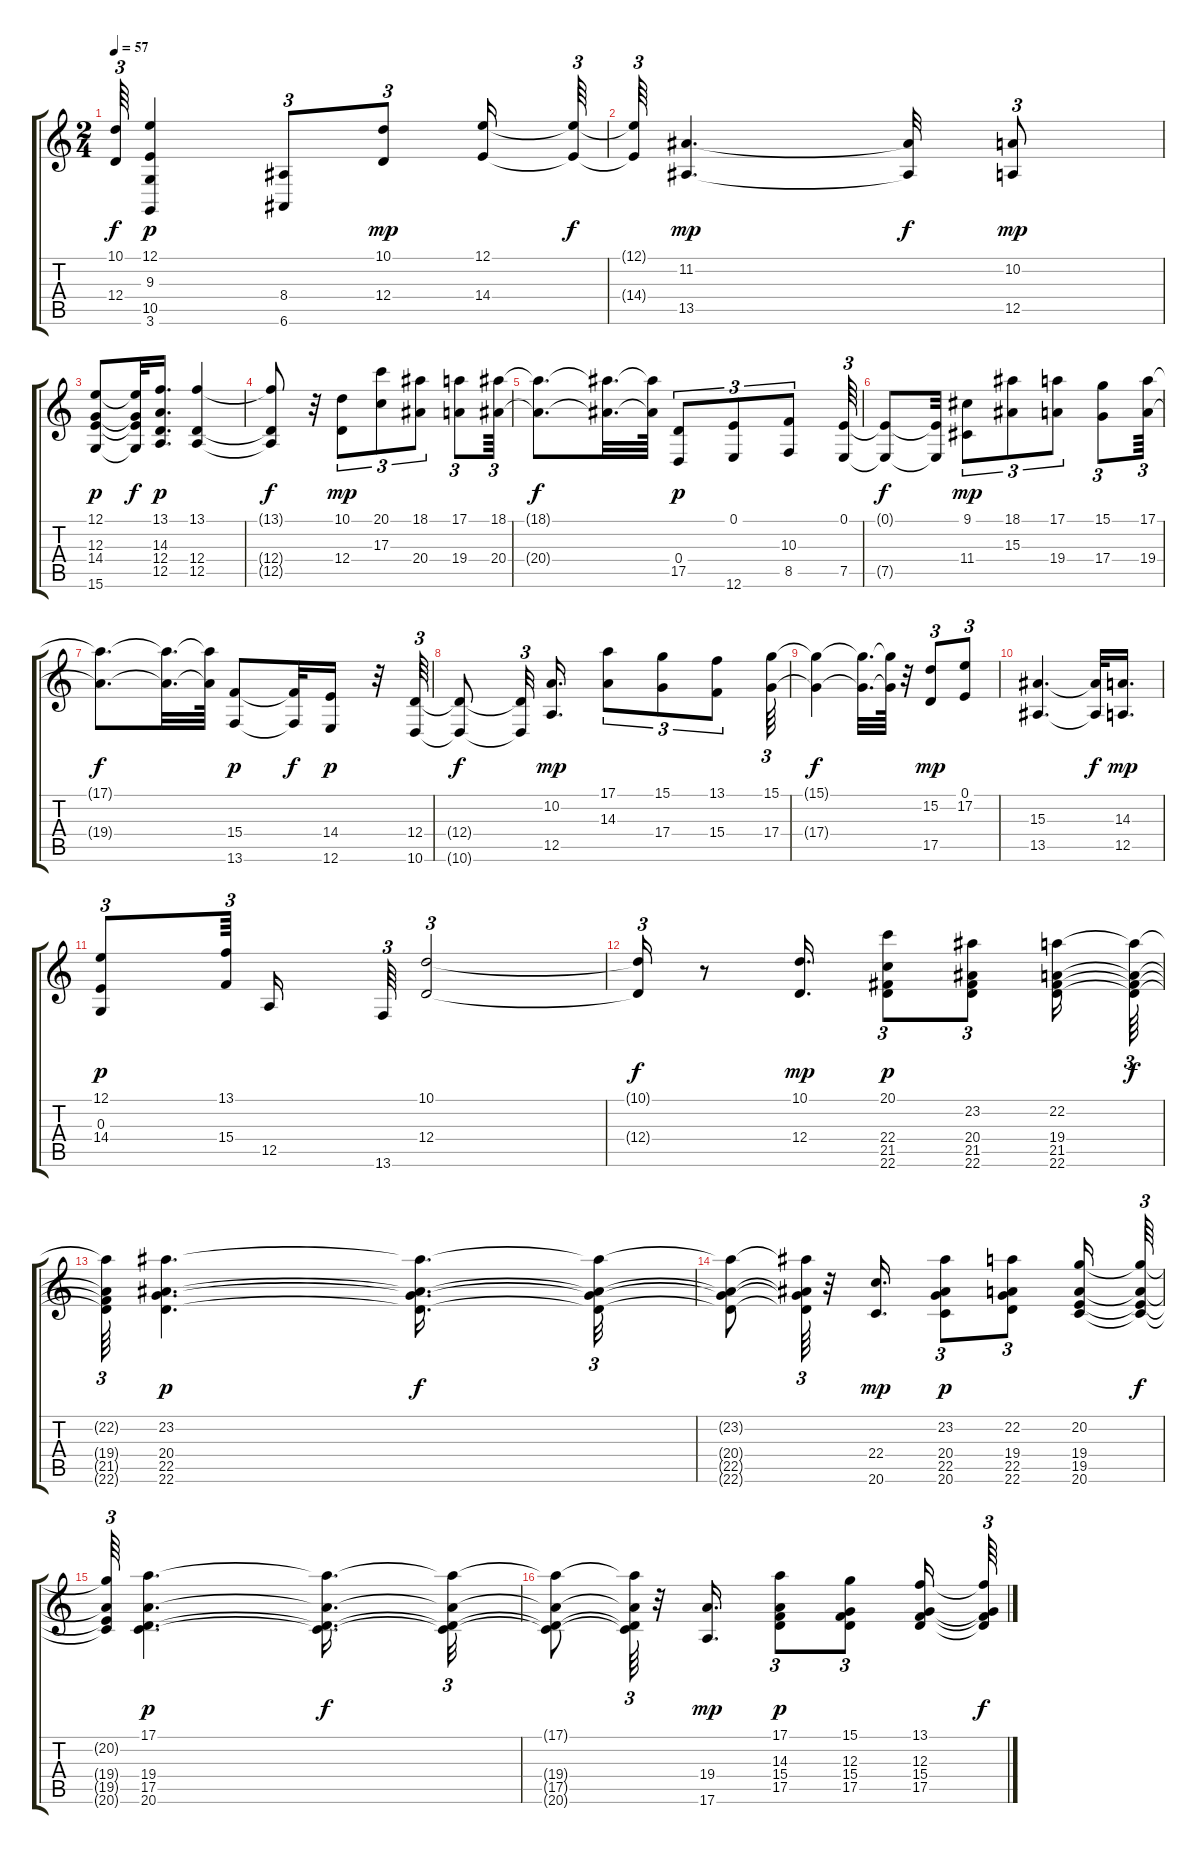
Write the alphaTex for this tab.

\track "" {instrument stringensemble1}
\staff {score tabs}
\tuning (E4 B3 G3 D3 A2 E2) {hide}
\ts (2 4)
\tempo 57
\clef g2
\ks c
(10.1{t} 12.4{t}).64{tu (3 2) dy f} (12.1 9.3 10.5 3.6).4{dy p} (8.4 6.6).8{tu (3 2)} (10.1 12.4).8{tu (3 2) dy mp} (12.1 14.4).16 (12.1{t} 14.4{t}).64{tu (3 2) dy f} |
(12.1{t} 14.4{t}).64{tu (3 2)} (11.2 13.5).4{d dy mp} (11.2{t} 13.5{t}).32{dy f} (10.2 12.5).8{tu (3 2) dy mp} |
(12.1 12.3 14.4 15.6).8{dy p} (12.1{t} 12.3{t} 14.4{t} 15.6{t}).32{dy f} (13.1 14.3 12.4 12.5).16{d dy p} (13.1 12.4 12.5).4 |
(13.1{t} 12.4{t} 12.5{t}).8{dy f} r.32 (10.1 12.4).8{tu (3 2) dy mp} (20.1 17.3).8{tu (3 2)} (18.1 20.4).8{tu (3 2)} (17.1 19.4).8{tu (3 2)} (18.1 20.4).64{tu (3 2)} |
(18.1{t} 20.4{t}).8{d dy f} (18.1{t} 20.4{t}).32{d} (18.1{t} 20.4{t}).64 (0.4 17.5).8{tu (3 2) dy p} (0.1 12.6).8{tu (3 2)} (10.3 8.5).8{tu (3 2)} (0.1 7.5).64{tu (3 2)} |
(0.1{t} 7.5{t}).8{dy f} (0.1{t} 7.5{t}).32 (9.1 11.4).8{tu (3 2) dy mp} (18.1 15.3).8{tu (3 2)} (17.1 19.4).8{tu (3 2)} (15.1 17.4).8{tu (3 2)} (17.1 19.4).64{tu (3 2)} |
(17.1{t} 19.4{t}).8{d dy f} (17.1{t} 19.4{t}).32{d} (17.1{t} 19.4{t}).64 (15.4 13.6).8{dy p} (15.4{t} 13.6{t}).32{dy f} (14.4 12.6).16{dy p} r.32 (12.4 10.6).64{tu (3 2)} |
(12.4{t} 10.6{t}).8{dy f} (12.4{t} 10.6{t}).32{tu (3 2)} (10.2 12.5).16{d dy mp} (17.1 14.3).8{tu (3 2)} (15.1 17.4).8{tu (3 2)} (13.1 15.4).8{tu (3 2)} (15.1 17.4).64{tu (3 2)} |
(15.1{t} 17.4{t}).4{dy f} (15.1{t} 17.4{t}).32{d} (15.1{t} 17.4{t}).64 r.32 (15.2 17.5).8{tu (3 2) dy mp} (0.1 17.2).8{tu (3 2)} |
(15.3 13.5).4{d} (15.3{t} 13.5{t}).32{dy f} (14.3 12.5).16{d dy mp} |
(12.1 0.3 14.4).8{tu (3 2) dy p} (13.1 15.4).64{tu (3 2)} 12.5.16 13.6.64{tu (3 2)} (10.1 12.4).2{tu (3 2)} |
(10.1{t} 12.4{t}).16{tu (3 2) dy f} r.8 (10.1 12.4).16{d dy mp} (20.1 22.4 21.5 22.6).8{tu (3 2) dy p} (23.2 20.4 21.5 22.6).8{tu (3 2)} (22.2 19.4 21.5 22.6).16 (22.2{t} 19.4{t} 21.5{t} 22.6{t}).64{tu (3 2) dy f} |
(22.2{t} 19.4{t} 21.5{t} 22.6{t}).64{tu (3 2)} (23.2 20.4 22.5 22.6).4{d dy p} (23.2{t} 20.4{t} 22.5{t} 22.6{t}).16{d dy f} (23.2{t} 20.4{t} 22.5{t} 22.6{t}).32{tu (3 2)} |
(23.2{t} 20.4{t} 22.5{t} 22.6{t}).8 (23.2{t} 20.4{t} 22.5{t} 22.6{t}).64{tu (3 2)} r.32 (22.4 20.6).16{d dy mp} (23.2 20.4 22.5 20.6).8{tu (3 2) dy p} (22.2 19.4 22.5 22.6).8{tu (3 2)} (20.2 19.4 19.5 20.6).16 (20.2{t} 19.4{t} 19.5{t} 20.6{t}).64{tu (3 2) dy f} |
(20.2{t} 19.4{t} 19.5{t} 20.6{t}).64{tu (3 2)} (17.1 19.4 17.5 20.6).4{d dy p} (17.1{t} 19.4{t} 17.5{t} 20.6{t}).16{d dy f} (17.1{t} 19.4{t} 17.5{t} 20.6{t}).32{tu (3 2)} |
(17.1{t} 19.4{t} 17.5{t} 20.6{t}).8 (17.1{t} 19.4{t} 17.5{t} 20.6{t}).64{tu (3 2)} r.32 (19.4 17.6).16{d dy mp} (17.1 14.3 15.4 17.5).8{tu (3 2) dy p} (15.1 12.3 15.4 17.5).8{tu (3 2)} (13.1 12.3 15.4 17.5).16 (13.1{t} 12.3{t} 15.4{t} 17.5{t}).64{tu (3 2) dy f}
